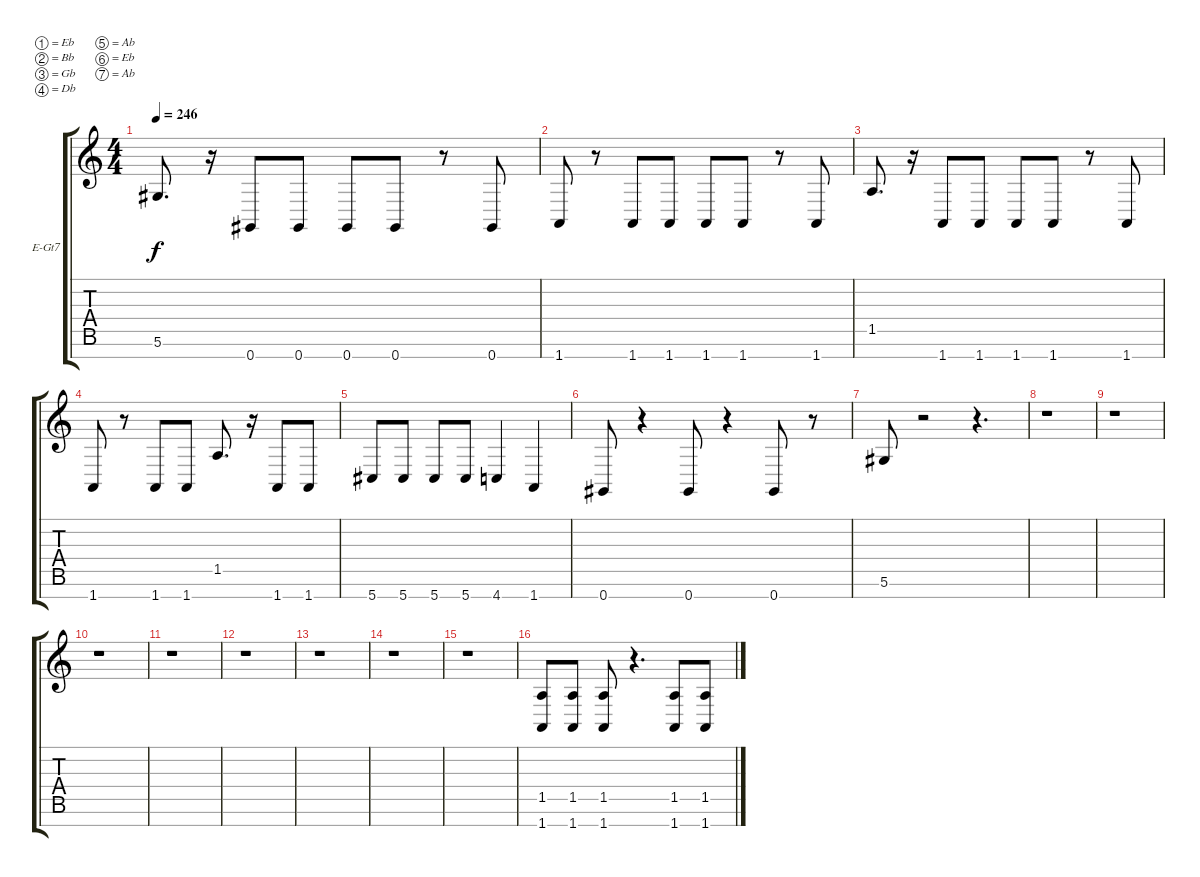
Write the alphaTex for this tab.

\bracketExtendMode groupsimilarinstruments
\firstSystemTrackNameOrientation horizontal
\otherSystemsTrackNameOrientation horizontal
\track ("Keys (MIDI)" "E-Gt7") {solo instrument distortionguitar}
\staff {score tabs}
\tuning (Eb4 Bb3 Gb3 Db3 Ab2 Eb2 Ab1)
\ts (4 4)
\tempo 246
\clef g2
\ks c
5.6.8{d dy f} r.16 0.7.8 0.7.8 0.7.8 0.7.8 r.8 0.7.8 |
1.7.8 r.8 1.7.8 1.7.8 1.7.8 1.7.8 r.8 1.7.8 |
1.5.8{d} r.16 1.7.8 1.7.8 1.7.8 1.7.8 r.8 1.7.8 |
1.7.8 r.8 1.7.8 1.7.8 1.5.8{d} r.16 1.7.8 1.7.8 |
5.7.8 5.7.8 5.7.8 5.7.8 4.7.4 1.7.4 |
0.7.8 r.4 0.7.8 r.4 0.7.8 r.8 |
5.6.8 r.2 r.4{d} |
r.1 |
r.1 |
r.1 |
r.1 |
r.1 |
r.1 |
r.1 |
r.1 |
(1.5 1.7).8 (1.5 1.7).8 (1.5 1.7).8 r.4{d} (1.5 1.7).8 (1.5 1.7).8
